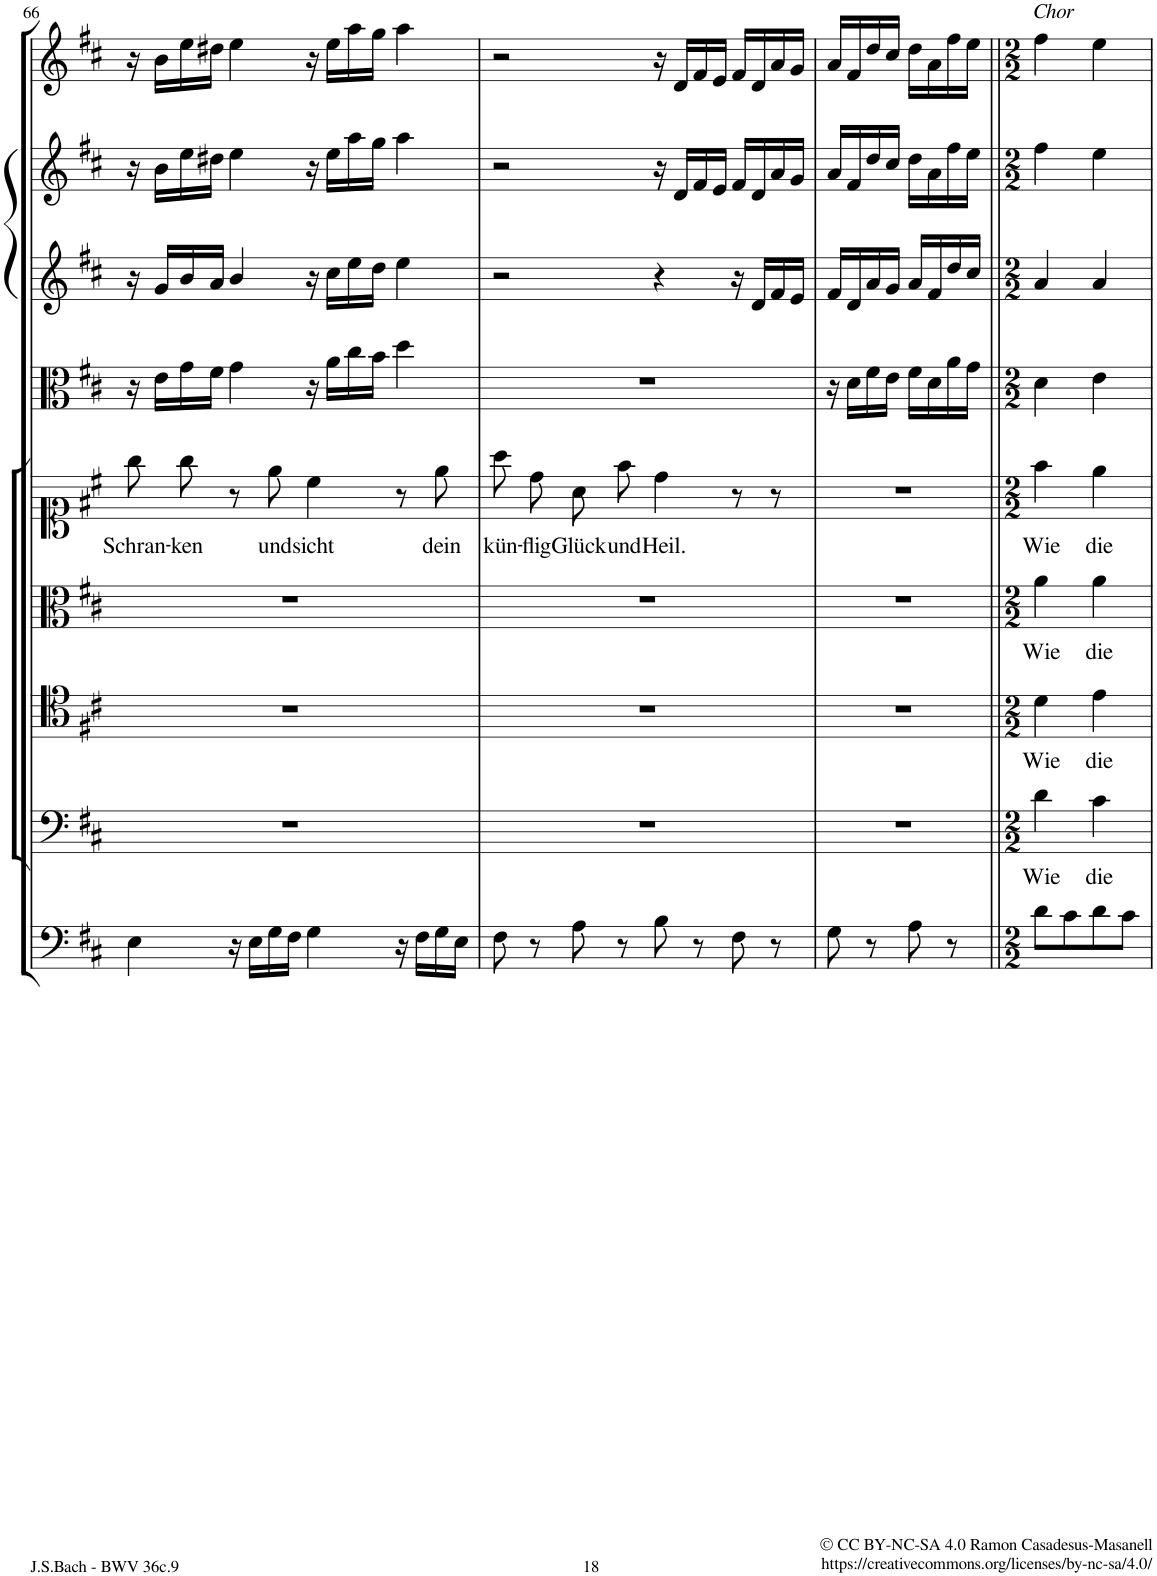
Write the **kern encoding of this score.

**kern	**kern	**text	**kern	**text	**kern	**text	**kern	**text	**kern	**kern	**kern	**kern
*part9	*part8	*part8	*part7	*part7	*part6	*part6	*part5	*part5	*part4	*part3	*part2	*part1
*staff9	*staff8	*staff8	*staff7	*staff7	*staff6	*staff6	*staff5	*staff5	*staff4	*staff3	*staff2	*staff1
*I"Continuo	*I"Basso	*	*I"Tenore	*	*I"Alto	*	*I"Soprano	*	*I"Viola	*I"Violino II	*I"Violino I	*I"Oboe d'amore
*	*	*	*	*	*	*	*	*	*I'Vla	*I'Vln	*I'Vln	*I'Ob
!!LO:PB:g=z
*clefF4	*clefF4	*	*clefC4	*	*clefC3	*	*clefC1	*	*clefC3	*clefG2	*clefG2	*clefG2
*k[f#c#]	*k[f#c#]	*	*k[f#c#]	*	*k[f#c#]	*	*k[f#c#]	*	*k[f#c#]	*k[f#c#]	*k[f#c#]	*k[f#c#]
*M4/4	*M4/4	*	*M4/4	*	*M4/4	*	*M4/4	*	*M4/4	*M4/4	*M4/4	*M4/4
*met(c)	*met(c)	*	*met(c)	*	*met(c)	*	*met(c)	*	*met(c)	*met(c)	*met(c)	*met(c)
=66	=66	=66	=66	=66	=66	=66	=66	=66	=66	=66	=66	=66
!	!	!	!	!	!	!	!	!LO:LY:b	!	!	!	!
4E\	1r	.	1r	.	1r	.	8gg\L	Schran-	16r	16r	16r	16r
.	.	.	.	.	.	.	.	.	16e\LL	16g/LL	16b\LL	16b\LL
!	!	!	!	!	!	!	!	!LO:LY:b	!	!	!	!
.	.	.	.	.	.	.	8gg\J	-ken	16g\	16b/	16ee\	16ee\
.	.	.	.	.	.	.	.	.	16f#\JJ	16a/JJ	16dd#X\JJ	16dd#X\JJ
16r	.	.	.	.	.	.	8r	.	4g\	4b/	4ee\	4ee\
16E\LL	.	.	.	.	.	.	.	.	.	.	.	.
!	!	!	!	!	!	!	!	!LO:LY:b	!	!	!	!
16G\	.	.	.	.	.	.	8ee\	und	.	.	.	.
16F#\JJ	.	.	.	.	.	.	.	.	.	.	.	.
!	!	!	!	!	!	!	!	!LO:LY:b	!	!	!	!
4G\	.	.	.	.	.	.	4cc#\	sicht	16r	16r	16r	16r
.	.	.	.	.	.	.	.	.	16a\LL	16cc#\LL	16ee\LL	16ee\LL
.	.	.	.	.	.	.	.	.	16cc#\	16ee\	16aa\	16aa\
.	.	.	.	.	.	.	.	.	16b\JJ	16dd\JJ	16gg\JJ	16gg\JJ
16r	.	.	.	.	.	.	8r	.	4dd\	4ee\	4aa\	4aa\
16F#\LL	.	.	.	.	.	.	.	.	.	.	.	.
!	!	!	!	!	!	!	!	!LO:LY:b	!	!	!	!
16G\	.	.	.	.	.	.	8ee\	dein	.	.	.	.
16E\JJ	.	.	.	.	.	.	.	.	.	.	.	.
=67	=67	=67	=67	=67	=67	=67	=67	=67	=67	=67	=67	=67
!	!	!	!	!	!	!	!	!LO:LY:b	!	!	!	!
8F#\	1r	.	1r	.	1r	.	8aa\L	kün-	1r	2r	2r	2r
!	!	!	!	!	!	!	!	!LO:LY:b	!	!	!	!
8r	.	.	.	.	.	.	8dd\J	-flig	.	.	.	.
!	!	!	!	!	!	!	!	!LO:LY:b	!	!	!	!
8A\	.	.	.	.	.	.	8a\L	Glück	.	.	.	.
!	!	!	!	!	!	!	!	!LO:LY:b	!	!	!	!
8r	.	.	.	.	.	.	8ff#\J	und	.	.	.	.
!	!	!	!	!	!	!	!	!LO:LY:b	!	!	!	!
8B\	.	.	.	.	.	.	4dd\	Heil.	.	4r	16r	16r
.	.	.	.	.	.	.	.	.	.	.	16d/LL	16d/LL
8r	.	.	.	.	.	.	.	.	.	.	16f#/	16f#/
.	.	.	.	.	.	.	.	.	.	.	16e/JJ	16e/JJ
8F#\	.	.	.	.	.	.	8r	.	.	16r	16f#/LL	16f#/LL
.	.	.	.	.	.	.	.	.	.	16d/LL	16d/	16d/
8r	.	.	.	.	.	.	8r	.	.	16f#/	16a/	16a/
.	.	.	.	.	.	.	.	.	.	16e/JJ	16g/JJ	16g/JJ
=68	=68	=68	=68	=68	=68	=68	=68	=68	=68	=68	=68	=68
8G\	1r	.	1r	.	1r	.	1r	.	16r	16f#/LL	16a/LL	16a/LL
.	.	.	.	.	.	.	.	.	16d\LL	16d/	16f#/	16f#/
8r	.	.	.	.	.	.	.	.	16f#\	16a/	16dd/	16dd/
.	.	.	.	.	.	.	.	.	16e\JJ	16g/JJ	16cc#/JJ	16cc#/JJ
8A\	.	.	.	.	.	.	.	.	16f#\LL	16a/LL	16dd\LL	16dd\LL
.	.	.	.	.	.	.	.	.	16d\	16f#/	16a\	16a\
8r	.	.	.	.	.	.	.	.	16a\	16dd/	16ff#\	16ff#\
.	.	.	.	.	.	.	.	.	16g\JJ	16cc#/JJ	16ee\JJ	16ee\JJ
2ryy	.	.	.	.	.	.	.	.	2ryy	2ryy	2ryy	2ryy
=69||	=69||	=69||	=69||	=69||	=69||	=69||	=69||	=69||	=69||	=69||	=69||	=69||
*M2/2	*M2/2	*	*M2/2	*	*M2/2	*	*M2/2	*	*M2/2	*M2/2	*M2/2	*M2/2
!	!	!	!	!	!	!	!	!	!	!	!	!LO:TX:a:i:t=Chor
!	!	!LO:LY:b	!	!LO:LY:b	!	!LO:LY:b	!	!LO:LY:b	!	!	!	!
8d\L	4d\	Wie	4d\	Wie	4a\	Wie	4ff#\	Wie	4d\	4a/	4ff#\	4ff#\
8c#\	.	.	.	.	.	.	.	.	.	.	.	.
!	!	!LO:LY:b	!	!LO:LY:b	!	!LO:LY:b	!	!LO:LY:b	!	!	!	!
8d\	4c#\	die	4e\	die	4a\	die	4ee\	die	4e\	4a/	4ee\	4ee\
8c#\J	.	.	.	.	.	.	.	.	.	.	.	.
=	=	=	=	=	=	=	=	=	=	=	=	=
*-	*-	*-	*-	*-	*-	*-	*-	*-	*-	*-	*-	*-
